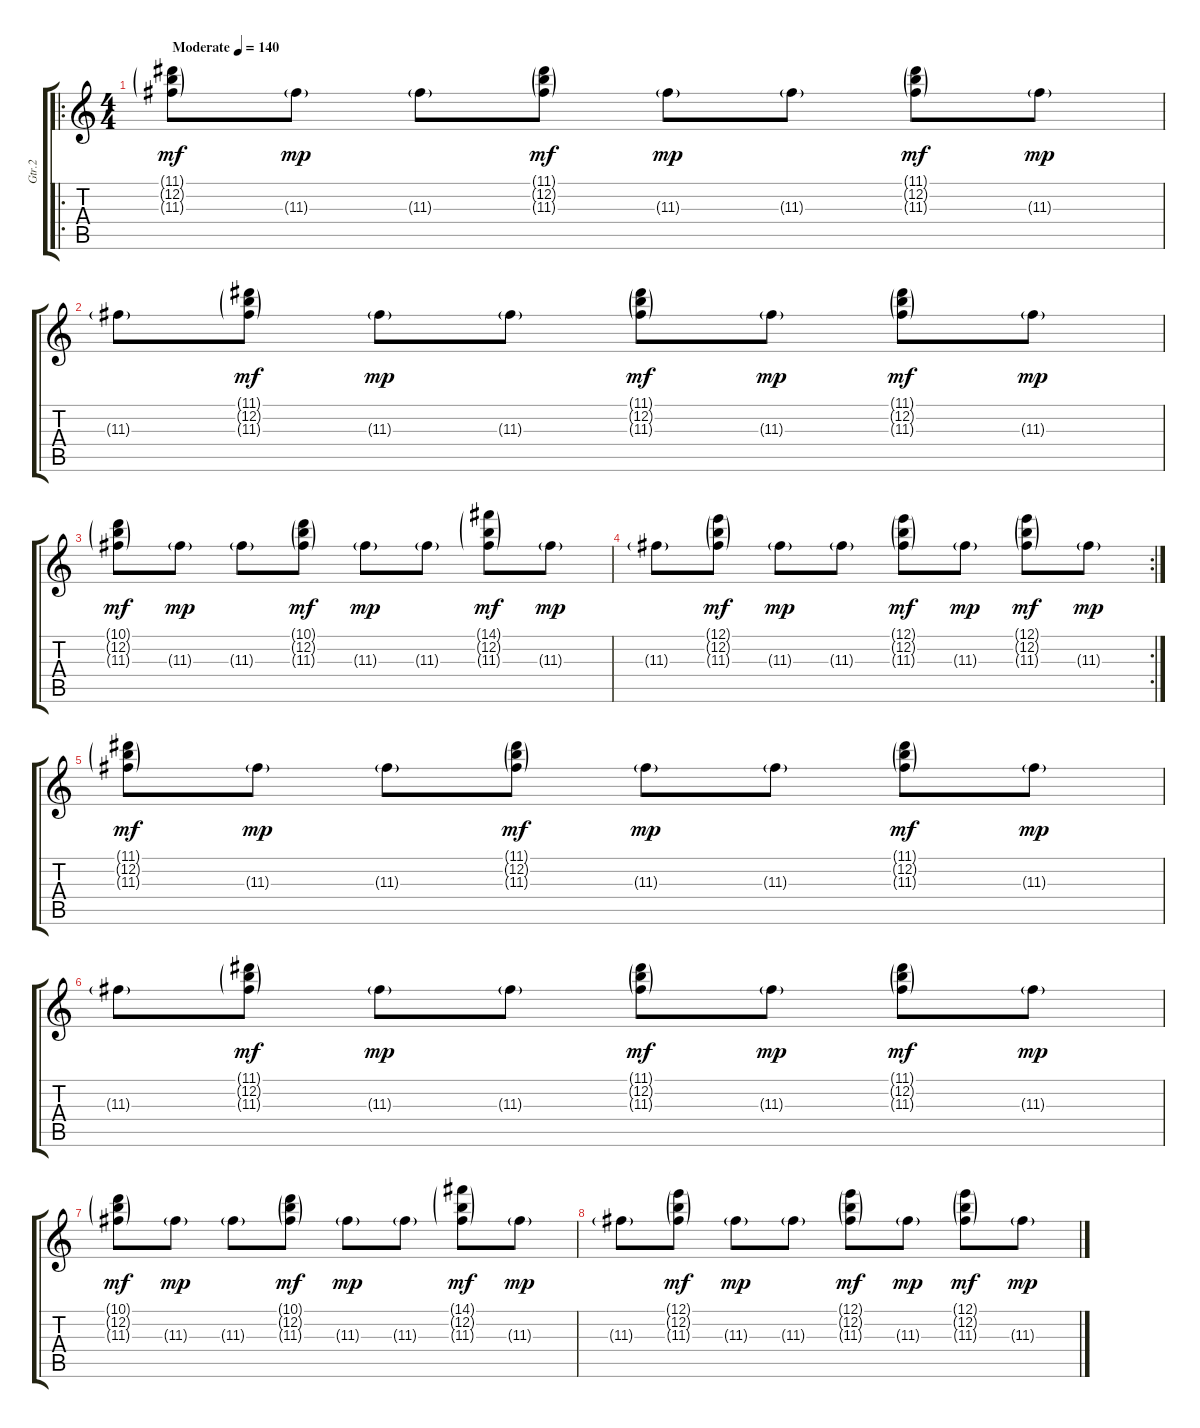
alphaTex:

\track ("Gtr.2" "Gtr.2") {instrument overdrivenguitar}
\staff {score tabs}
\tuning (E4 B3 G3 D3 A2 E2) {hide}
\ro
\ts (4 4)
\tempo (140 "Moderate")
\clef g2
\ks c
(11.1{g} 12.2{g} 11.3{g}).8{dy mf instrument overdrivenguitar} 11.3{g}.8{dy mp} 11.3{g}.8 (11.1{g} 12.2{g} 11.3{g}).8{dy mf} 11.3{g}.8{dy mp} 11.3{g}.8 (11.1{g} 12.2{g} 11.3{g}).8{dy mf} 11.3{g}.8{dy mp} |
11.3{g}.8 (11.1{g} 12.2{g} 11.3{g}).8{dy mf} 11.3{g}.8{dy mp} 11.3{g}.8 (11.1{g} 12.2{g} 11.3{g}).8{dy mf} 11.3{g}.8{dy mp} (11.1{g} 12.2{g} 11.3{g}).8{dy mf} 11.3{g}.8{dy mp} |
(10.1{g} 12.2{g} 11.3{g}).8{dy mf} 11.3{g}.8{dy mp} 11.3{g}.8 (10.1{g} 12.2{g} 11.3{g}).8{dy mf} 11.3{g}.8{dy mp} 11.3{g}.8 (14.1{g} 12.2{g} 11.3{g}).8{dy mf} 11.3{g}.8{dy mp} |
\rc 2
11.3{g}.8 (12.1{g} 12.2{g} 11.3{g}).8{dy mf} 11.3{g}.8{dy mp} 11.3{g}.8 (12.1{g} 12.2{g} 11.3{g}).8{dy mf} 11.3{g}.8{dy mp} (12.1{g} 12.2{g} 11.3{g}).8{dy mf} 11.3{g}.8{dy mp} |
(11.1{g} 12.2{g} 11.3{g}).8{dy mf} 11.3{g}.8{dy mp} 11.3{g}.8 (11.1{g} 12.2{g} 11.3{g}).8{dy mf} 11.3{g}.8{dy mp} 11.3{g}.8 (11.1{g} 12.2{g} 11.3{g}).8{dy mf} 11.3{g}.8{dy mp} |
11.3{g}.8 (11.1{g} 12.2{g} 11.3{g}).8{dy mf} 11.3{g}.8{dy mp} 11.3{g}.8 (11.1{g} 12.2{g} 11.3{g}).8{dy mf} 11.3{g}.8{dy mp} (11.1{g} 12.2{g} 11.3{g}).8{dy mf} 11.3{g}.8{dy mp} |
(10.1{g} 12.2{g} 11.3{g}).8{dy mf} 11.3{g}.8{dy mp} 11.3{g}.8 (10.1{g} 12.2{g} 11.3{g}).8{dy mf} 11.3{g}.8{dy mp} 11.3{g}.8 (14.1{g} 12.2{g} 11.3{g}).8{dy mf} 11.3{g}.8{dy mp} |
11.3{g}.8 (12.1{g} 12.2{g} 11.3{g}).8{dy mf} 11.3{g}.8{dy mp} 11.3{g}.8 (12.1{g} 12.2{g} 11.3{g}).8{dy mf} 11.3{g}.8{dy mp} (12.1{g} 12.2{g} 11.3{g}).8{dy mf} 11.3{g}.8{dy mp}
